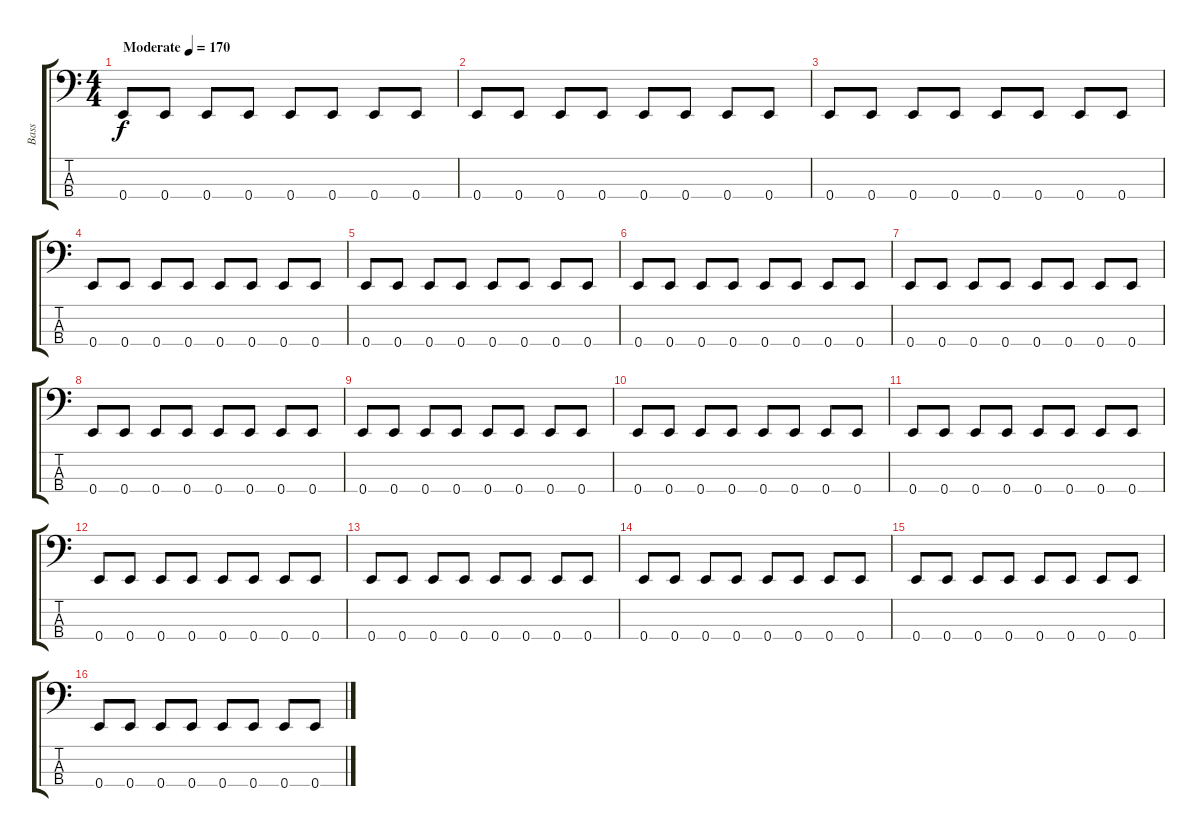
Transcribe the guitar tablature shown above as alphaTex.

\track ("Bass" "Bass") {instrument electricbassfinger}
\staff {score tabs}
\tuning (G2 D2 A1 E1) {hide}
\ts (4 4)
\tempo (170 "Moderate")
\clef f4
\ks c
0.4.8{dy f instrument electricbassfinger} 0.4.8 0.4.8 0.4.8 0.4.8 0.4.8 0.4.8 0.4.8 |
0.4.8 0.4.8 0.4.8 0.4.8 0.4.8 0.4.8 0.4.8 0.4.8 |
0.4.8 0.4.8 0.4.8 0.4.8 0.4.8 0.4.8 0.4.8 0.4.8 |
0.4.8 0.4.8 0.4.8 0.4.8 0.4.8 0.4.8 0.4.8 0.4.8 |
0.4.8 0.4.8 0.4.8 0.4.8 0.4.8 0.4.8 0.4.8 0.4.8 |
0.4.8 0.4.8 0.4.8 0.4.8 0.4.8 0.4.8 0.4.8 0.4.8 |
0.4.8 0.4.8 0.4.8 0.4.8 0.4.8 0.4.8 0.4.8 0.4.8 |
0.4.8 0.4.8 0.4.8 0.4.8 0.4.8 0.4.8 0.4.8 0.4.8 |
0.4.8 0.4.8 0.4.8 0.4.8 0.4.8 0.4.8 0.4.8 0.4.8 |
0.4.8 0.4.8 0.4.8 0.4.8 0.4.8 0.4.8 0.4.8 0.4.8 |
0.4.8 0.4.8 0.4.8 0.4.8 0.4.8 0.4.8 0.4.8 0.4.8 |
0.4.8 0.4.8 0.4.8 0.4.8 0.4.8 0.4.8 0.4.8 0.4.8 |
0.4.8 0.4.8 0.4.8 0.4.8 0.4.8 0.4.8 0.4.8 0.4.8 |
0.4.8 0.4.8 0.4.8 0.4.8 0.4.8 0.4.8 0.4.8 0.4.8 |
0.4.8 0.4.8 0.4.8 0.4.8 0.4.8 0.4.8 0.4.8 0.4.8 |
0.4.8 0.4.8 0.4.8 0.4.8 0.4.8 0.4.8 0.4.8 0.4.8
